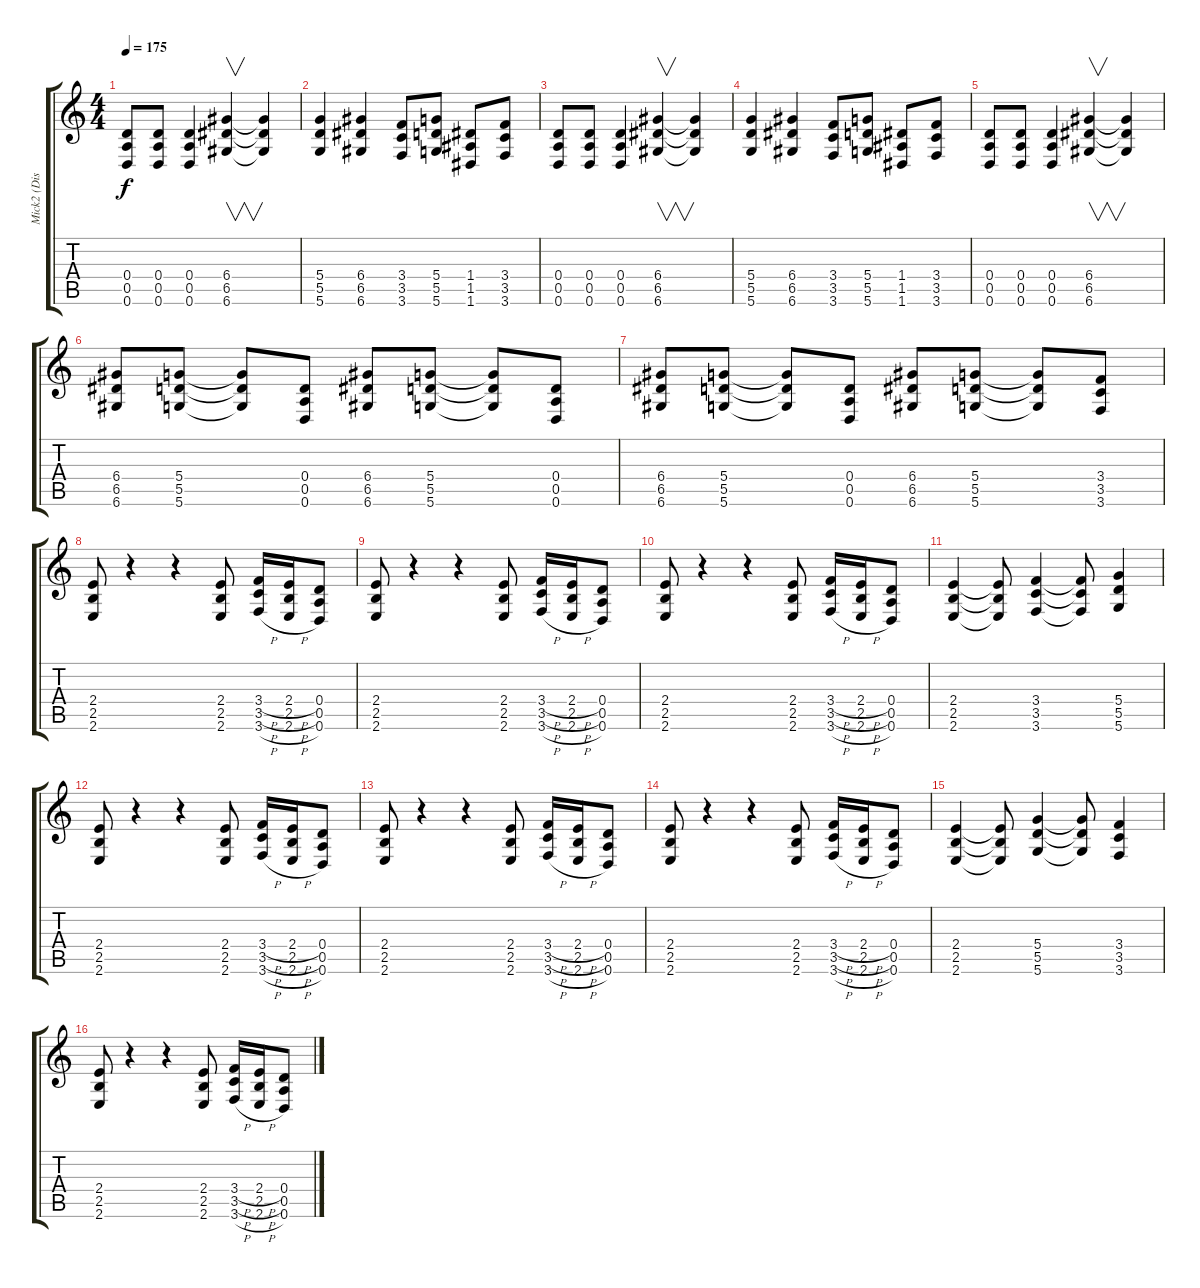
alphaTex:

\track ("Mick2 (Distortion Guitar)" "Mick2 (Dis") {instrument distortionguitar}
\staff {score tabs}
\tuning (E4 B3 G3 D3 A2 D2) {hide}
\ts (4 4)
\tempo 175
\clef g2
\ks c
(0.4 0.5 0.6).8{dy f} (0.4 0.5 0.6).8 (0.4 0.5 0.6).4 (6.4 6.5 6.6).4{v} (6.4{t} 6.5{t} 6.6{t}).4 |
(5.4 5.5 5.6).4 (6.4 6.5 6.6).4 (3.4 3.5 3.6).8 (5.4 5.5 5.6).8 (1.4 1.5 1.6).8 (3.4 3.5 3.6).8 |
(0.4 0.5 0.6).8 (0.4 0.5 0.6).8 (0.4 0.5 0.6).4 (6.4 6.5 6.6).4{v} (6.4{t} 6.5{t} 6.6{t}).4 |
(5.4 5.5 5.6).4 (6.4 6.5 6.6).4 (3.4 3.5 3.6).8 (5.4 5.5 5.6).8 (1.4 1.5 1.6).8 (3.4 3.5 3.6).8 |
(0.4 0.5 0.6).8 (0.4 0.5 0.6).8 (0.4 0.5 0.6).4 (6.4 6.5 6.6).4{v} (6.4{t} 6.5{t} 6.6{t}).4 |
(6.4 6.5 6.6).8 (5.4 5.5 5.6).8 (5.4{t} 5.5{t} 5.6{t}).8 (0.4 0.5 0.6).8 (6.4 6.5 6.6).8 (5.4 5.5 5.6).8 (5.4{t} 5.5{t} 5.6{t}).8 (0.4 0.5 0.6).8 |
(6.4 6.5 6.6).8 (5.4 5.5 5.6).8 (5.4{t} 5.5{t} 5.6{t}).8 (0.4 0.5 0.6).8 (6.4 6.5 6.6).8 (5.4 5.5 5.6).8 (5.4{t} 5.5{t} 5.6{t}).8 (3.4 3.5 3.6).8 |
(2.4 2.5 2.6).8 r.4 r.4 (2.4 2.5 2.6).8 (3.4{h} 3.5{h} 3.6{h}).16 (2.4{h} 2.5{h} 2.6{h}).16 (0.4 0.5 0.6).8 |
(2.4 2.5 2.6).8 r.4 r.4 (2.4 2.5 2.6).8 (3.4{h} 3.5{h} 3.6{h}).16 (2.4{h} 2.5{h} 2.6{h}).16 (0.4 0.5 0.6).8 |
(2.4 2.5 2.6).8 r.4 r.4 (2.4 2.5 2.6).8 (3.4{h} 3.5{h} 3.6{h}).16 (2.4{h} 2.5{h} 2.6{h}).16 (0.4 0.5 0.6).8 |
(2.4 2.5 2.6).4 (2.4{t} 2.5{t} 2.6{t}).8 (3.4 3.5 3.6).4 (3.4{t} 3.5{t} 3.6{t}).8 (5.4 5.5 5.6).4 |
(2.4 2.5 2.6).8 r.4 r.4 (2.4 2.5 2.6).8 (3.4{h} 3.5{h} 3.6{h}).16 (2.4{h} 2.5{h} 2.6{h}).16 (0.4 0.5 0.6).8 |
(2.4 2.5 2.6).8 r.4 r.4 (2.4 2.5 2.6).8 (3.4{h} 3.5{h} 3.6{h}).16 (2.4{h} 2.5{h} 2.6{h}).16 (0.4 0.5 0.6).8 |
(2.4 2.5 2.6).8 r.4 r.4 (2.4 2.5 2.6).8 (3.4{h} 3.5{h} 3.6{h}).16 (2.4{h} 2.5{h} 2.6{h}).16 (0.4 0.5 0.6).8 |
(2.4 2.5 2.6).4 (2.4{t} 2.5{t} 2.6{t}).8 (5.4 5.5 5.6).4 (5.4{t} 5.5{t} 5.6{t}).8 (3.4 3.5 3.6).4 |
(2.4 2.5 2.6).8 r.4 r.4 (2.4 2.5 2.6).8 (3.4{h} 3.5{h} 3.6{h}).16 (2.4{h} 2.5{h} 2.6{h}).16 (0.4 0.5 0.6).8
